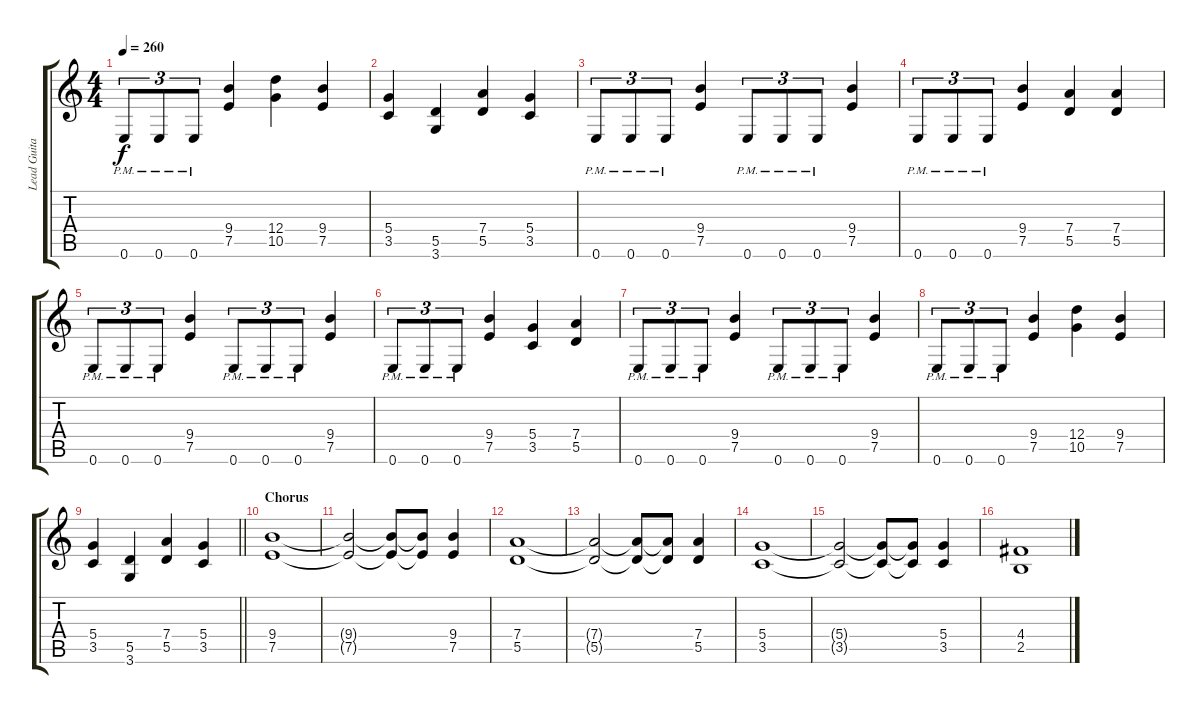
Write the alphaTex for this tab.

\track ("Lead Guitar (Chris Poland)" "Lead Guita") {instrument distortionguitar}
\staff {score tabs}
\tuning (E4 B3 G3 D3 A2 E2) {hide}
\ts (4 4)
\tempo 260
\clef g2
\ks c
0.6{pm}.8{tu (3 2) dy f} 0.6{pm}.8{tu (3 2)} 0.6{pm}.8{tu (3 2)} (9.4 7.5).4 (12.4 10.5).4 (9.4 7.5).4 |
(5.4 3.5).4 (5.5 3.6).4 (7.4 5.5).4 (5.4 3.5).4 |
0.6{pm}.8{tu (3 2)} 0.6{pm}.8{tu (3 2)} 0.6{pm}.8{tu (3 2)} (9.4 7.5).4 0.6{pm}.8{tu (3 2)} 0.6{pm}.8{tu (3 2)} 0.6{pm}.8{tu (3 2)} (9.4 7.5).4 |
0.6{pm}.8{tu (3 2)} 0.6{pm}.8{tu (3 2)} 0.6{pm}.8{tu (3 2)} (9.4 7.5).4 (7.4 5.5).4 (7.4 5.5).4 |
0.6{pm}.8{tu (3 2)} 0.6{pm}.8{tu (3 2)} 0.6{pm}.8{tu (3 2)} (9.4 7.5).4 0.6{pm}.8{tu (3 2)} 0.6{pm}.8{tu (3 2)} 0.6{pm}.8{tu (3 2)} (9.4 7.5).4 |
0.6{pm}.8{tu (3 2)} 0.6{pm}.8{tu (3 2)} 0.6{pm}.8{tu (3 2)} (9.4 7.5).4 (5.4 3.5).4 (7.4 5.5).4 |
0.6{pm}.8{tu (3 2)} 0.6{pm}.8{tu (3 2)} 0.6{pm}.8{tu (3 2)} (9.4 7.5).4 0.6{pm}.8{tu (3 2)} 0.6{pm}.8{tu (3 2)} 0.6{pm}.8{tu (3 2)} (9.4 7.5).4 |
0.6{pm}.8{tu (3 2)} 0.6{pm}.8{tu (3 2)} 0.6{pm}.8{tu (3 2)} (9.4 7.5).4 (12.4 10.5).4 (9.4 7.5).4 |
\barLineRight lightlight
(5.4 3.5).4 (5.5 3.6).4 (7.4 5.5).4 (5.4 3.5).4 |
\section ("" "Chorus")
(9.4 7.5).1 |
(9.4{t} 7.5{t}).2 (9.4{t} 7.5{t}).8 (9.4{t} 7.5{t}).8 (9.4 7.5).4 |
(7.4 5.5).1 |
(7.4{t} 5.5{t}).2 (7.4{t} 5.5{t}).8 (7.4{t} 5.5{t}).8 (7.4 5.5).4 |
(5.4 3.5).1 |
(5.4{t} 3.5{t}).2 (5.4{t} 3.5{t}).8 (5.4{t} 3.5{t}).8 (5.4 3.5).4 |
(4.4 2.5).1
